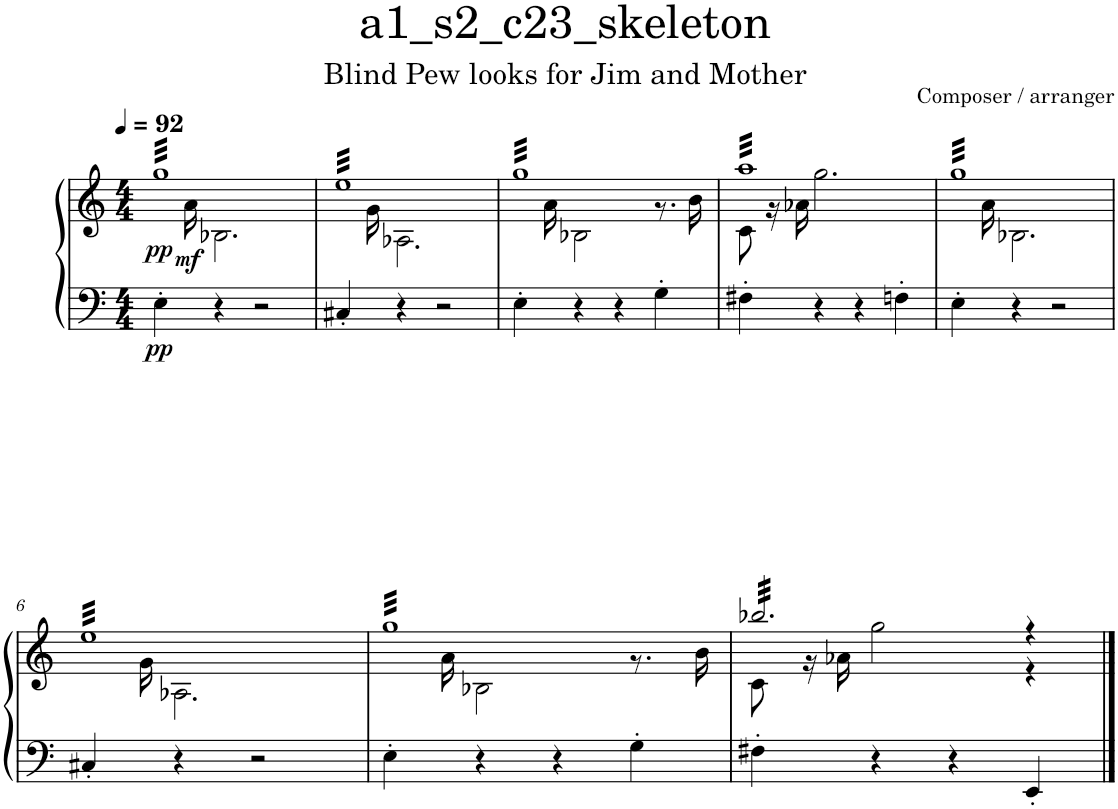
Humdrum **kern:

**kern	**kern	**dynam
*part1	*part1	*part1
*staff2	*staff1	*staff1/2
*I"Piano	*	*
*I'Pno.	*	*
*clefF4	*clefG2	*
*k[]	*k[]	*
*M4/4	*M4/4	*
*MM92	*MM92	*
=1	=1	=1
*	*^	*
!	!	!	!LO:DY:b=2
!	!	!	!LO:DY:n=1:b
*	*tremolo	*	*
4E'\	32ggLLL	8.ryy	pp pp
.	32gg	.	.
.	32gg	.	.
.	32gg	.	.
.	32gg	.	.
.	32gg	.	.
!	!	!	!LO:DY:n=2:b
.	32gg	16a\	mf
.	32gg	.	.
4r	32gg	2.B-X\	.
.	32gg	.	.
.	32gg	.	.
.	32gg	.	.
.	32gg	.	.
.	32gg	.	.
.	32gg	.	.
.	32gg	.	.
2r	32gg	.	.
.	32gg	.	.
.	32gg	.	.
.	32gg	.	.
.	32gg	.	.
.	32gg	.	.
.	32gg	.	.
.	32gg	.	.
.	32gg	.	.
.	32gg	.	.
.	32gg	.	.
.	32gg	.	.
.	32gg	.	.
.	32gg	.	.
.	32gg	.	.
.	32ggJJJ	.	.
=2	=2	=2	=2
4C#X'/	32eeLLL	8.ryy	.
.	32ee	.	.
.	32ee	.	.
.	32ee	.	.
.	32ee	.	.
.	32ee	.	.
.	32ee	16g\	.
.	32ee	.	.
4r	32ee	2.A-X\	.
.	32ee	.	.
.	32ee	.	.
.	32ee	.	.
.	32ee	.	.
.	32ee	.	.
.	32ee	.	.
.	32ee	.	.
2r	32ee	.	.
.	32ee	.	.
.	32ee	.	.
.	32ee	.	.
.	32ee	.	.
.	32ee	.	.
.	32ee	.	.
.	32ee	.	.
.	32ee	.	.
.	32ee	.	.
.	32ee	.	.
.	32ee	.	.
.	32ee	.	.
.	32ee	.	.
.	32ee	.	.
.	32eeJJJ	.	.
=3	=3	=3	=3
4E'\	32ggLLL	8.ryy	.
.	32gg	.	.
.	32gg	.	.
.	32gg	.	.
.	32gg	.	.
.	32gg	.	.
.	32gg	16a\	.
.	32gg	.	.
4r	32gg	2B-X\	.
.	32gg	.	.
.	32gg	.	.
.	32gg	.	.
.	32gg	.	.
.	32gg	.	.
.	32gg	.	.
.	32gg	.	.
4r	32gg	.	.
.	32gg	.	.
.	32gg	.	.
.	32gg	.	.
.	32gg	.	.
.	32gg	.	.
.	32gg	.	.
.	32gg	.	.
4G'\	32gg	8.r	.
.	32gg	.	.
.	32gg	.	.
.	32gg	.	.
.	32gg	.	.
.	32gg	.	.
.	32gg	16b\	.
.	32ggJJJ	.	.
=4	=4	=4	=4
4F#X'\	32aaLLL	8c\	.
.	32aa	.	.
.	32aa	.	.
.	32aa	.	.
.	32aa	16r	.
.	32aa	.	.
.	32aa	16a-X\	.
.	32aa	.	.
4r	32aa	2.gg\	.
.	32aa	.	.
.	32aa	.	.
.	32aa	.	.
.	32aa	.	.
.	32aa	.	.
.	32aa	.	.
.	32aa	.	.
4r	32aa	.	.
.	32aa	.	.
.	32aa	.	.
.	32aa	.	.
.	32aa	.	.
.	32aa	.	.
.	32aa	.	.
.	32aa	.	.
4Fn'\	32aa	.	.
.	32aa	.	.
.	32aa	.	.
.	32aa	.	.
.	32aa	.	.
.	32aa	.	.
.	32aa	.	.
.	32aaJJJ	.	.
=5	=5	=5	=5
4E'\	32ggLLL	8.ryy	.
.	32gg	.	.
.	32gg	.	.
.	32gg	.	.
.	32gg	.	.
.	32gg	.	.
.	32gg	16a\	.
.	32gg	.	.
4r	32gg	2.B-X\	.
.	32gg	.	.
.	32gg	.	.
.	32gg	.	.
.	32gg	.	.
.	32gg	.	.
.	32gg	.	.
.	32gg	.	.
2r	32gg	.	.
.	32gg	.	.
.	32gg	.	.
.	32gg	.	.
.	32gg	.	.
.	32gg	.	.
.	32gg	.	.
.	32gg	.	.
.	32gg	.	.
.	32gg	.	.
.	32gg	.	.
.	32gg	.	.
.	32gg	.	.
.	32gg	.	.
.	32gg	.	.
.	32ggJJJ	.	.
!!LO:LB:g=z	!!
=6	=6	=6	=6
4C#X'/	32eeLLL	8.ryy	.
.	32ee	.	.
.	32ee	.	.
.	32ee	.	.
.	32ee	.	.
.	32ee	.	.
.	32ee	16g\	.
.	32ee	.	.
4r	32ee	2.A-X\	.
.	32ee	.	.
.	32ee	.	.
.	32ee	.	.
.	32ee	.	.
.	32ee	.	.
.	32ee	.	.
.	32ee	.	.
2r	32ee	.	.
.	32ee	.	.
.	32ee	.	.
.	32ee	.	.
.	32ee	.	.
.	32ee	.	.
.	32ee	.	.
.	32ee	.	.
.	32ee	.	.
.	32ee	.	.
.	32ee	.	.
.	32ee	.	.
.	32ee	.	.
.	32ee	.	.
.	32ee	.	.
.	32eeJJJ	.	.
=7	=7	=7	=7
4E'\	32ggLLL	8.ryy	.
.	32gg	.	.
.	32gg	.	.
.	32gg	.	.
.	32gg	.	.
.	32gg	.	.
.	32gg	16a\	.
.	32gg	.	.
4r	32gg	2B-X\	.
.	32gg	.	.
.	32gg	.	.
.	32gg	.	.
.	32gg	.	.
.	32gg	.	.
.	32gg	.	.
.	32gg	.	.
4r	32gg	.	.
.	32gg	.	.
.	32gg	.	.
.	32gg	.	.
.	32gg	.	.
.	32gg	.	.
.	32gg	.	.
.	32gg	.	.
4G'\	32gg	8.r	.
.	32gg	.	.
.	32gg	.	.
.	32gg	.	.
.	32gg	.	.
.	32gg	.	.
.	32gg	16b\	.
.	32ggJJJ	.	.
=8	=8	=8	=8
4F#X'\	32bb-X/LLL	8c\	.
.	32bb-X/	.	.
.	32bb-X/	.	.
.	32bb-X/	.	.
.	32bb-X/	16r	.
.	32bb-X/	.	.
.	32bb-X/	16a-X\	.
.	32bb-X/	.	.
4r	32bb-X/	2gg\	.
.	32bb-X/	.	.
.	32bb-X/	.	.
.	32bb-X/	.	.
.	32bb-X/	.	.
.	32bb-X/	.	.
.	32bb-X/	.	.
.	32bb-X/	.	.
4r	32bb-X/	.	.
.	32bb-X/	.	.
.	32bb-X/	.	.
.	32bb-X/	.	.
.	32bb-X/	.	.
.	32bb-X/	.	.
.	32bb-X/	.	.
.	32bb-X/JJJ	.	.
*	*Xtremolo	*	*
4EE'/	4r	4r	.
*	*v	*v	*
==	==	==
*-	*-	*-
